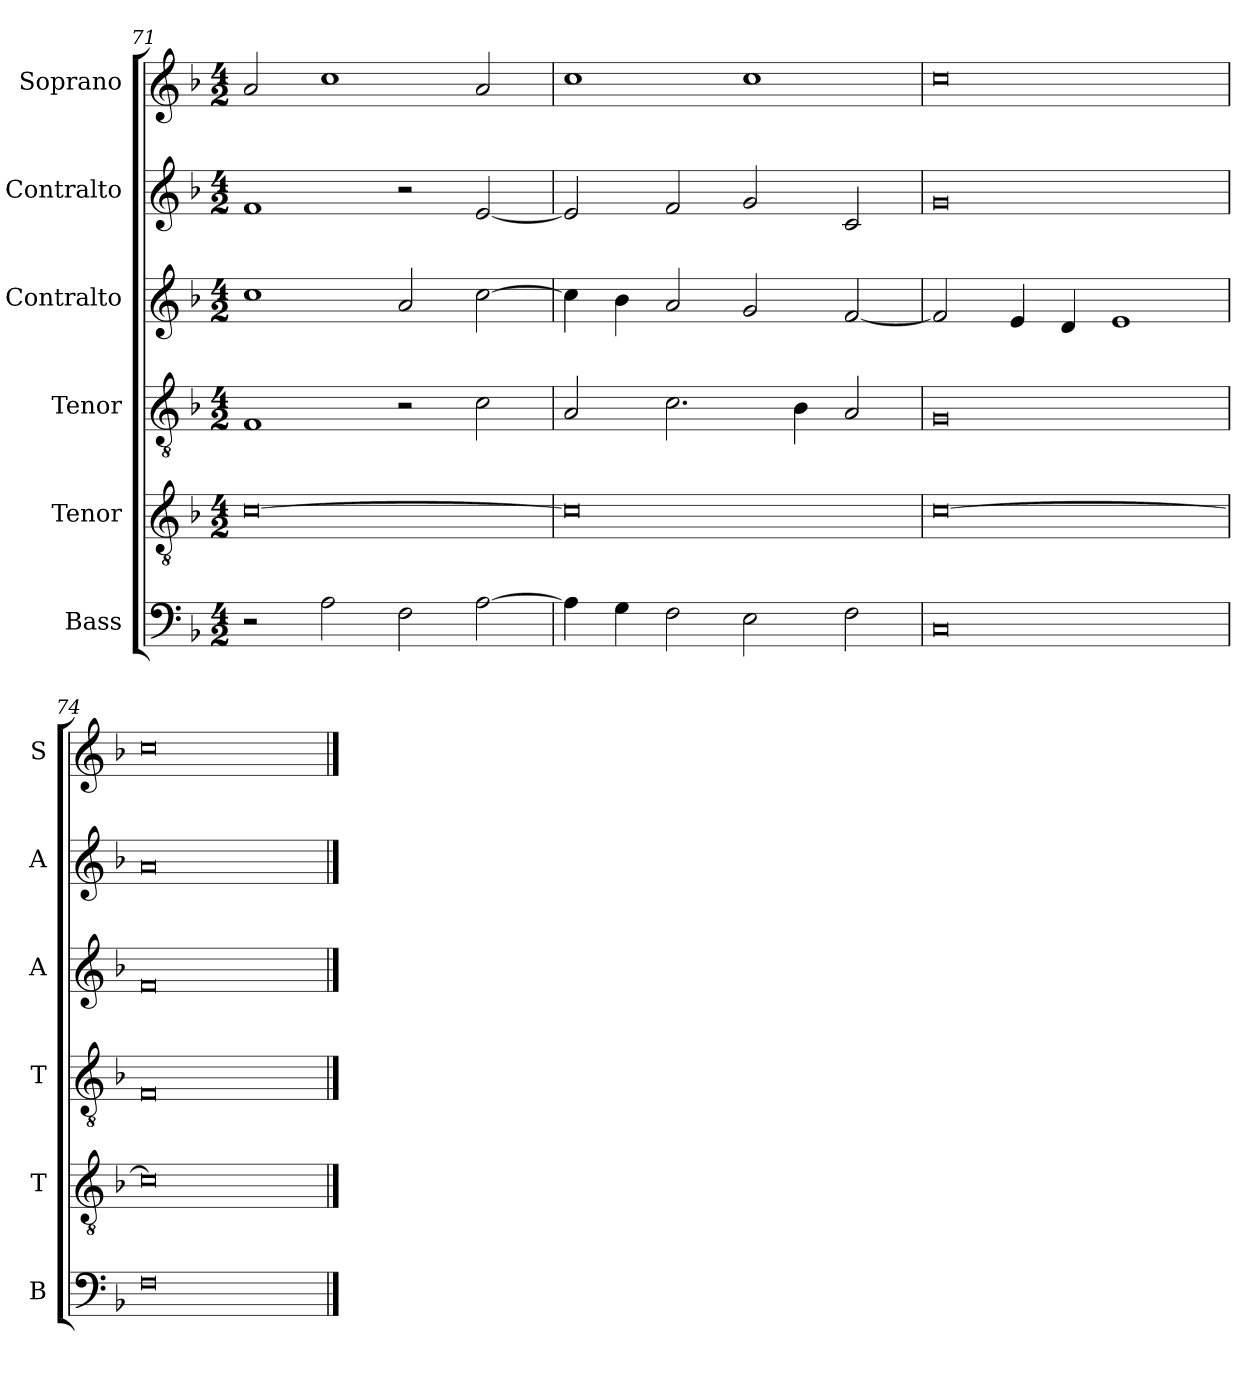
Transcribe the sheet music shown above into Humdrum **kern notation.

**kern	**kern	**kern	**kern	**kern	**kern
*part6	*part5	*part4	*part3	*part2	*part1
*staff6	*staff5	*staff4	*staff3	*staff2	*staff1
*I"Bass	*I"Tenor	*I"Tenor	*I"Contralto	*I"Contralto	*I"Soprano
*I'B	*I'T	*I'T	*I'A	*I'A	*I'S
*clefF4	*clefGv2	*clefGv2	*clefG2	*clefG2	*clefG2
*k[b-]	*k[b-]	*k[b-]	*k[b-]	*k[b-]	*k[b-]
*F:ion	*F:ion	*F:ion	*F:ion	*F:ion	*F:ion
*M4/2	*M4/2	*M4/2	*M4/2	*M4/2	*M4/2
=71	=71	=71	=71	=71	=71
2r	[0c	1F	1cc	1f	2a
2A	.	.	.	.	1cc
2F	.	2r	2a	2r	.
[2A	.	2c	[2cc	[2e	2a
=72	=72	=72	=72	=72	=72
4A]	0c]	2A	4cc]	2e]	1cc
4G	.	.	4b-	.	.
2F	.	2.c	2a	2f	.
2E	.	.	2g	2g	1cc
.	.	4B-	.	.	.
2F	.	2A	[2f	2c	.
=73	=73	=73	=73	=73	=73
0C	[0c	0G	2f]	0g	0cc
.	.	.	4e	.	.
.	.	.	4d	.	.
.	.	.	1e	.	.
=74	=74	=74	=74	=74	=74
0F	0c]	0F	0f	0a	0cc
==	==	==	==	==	==
*-	*-	*-	*-	*-	*-
